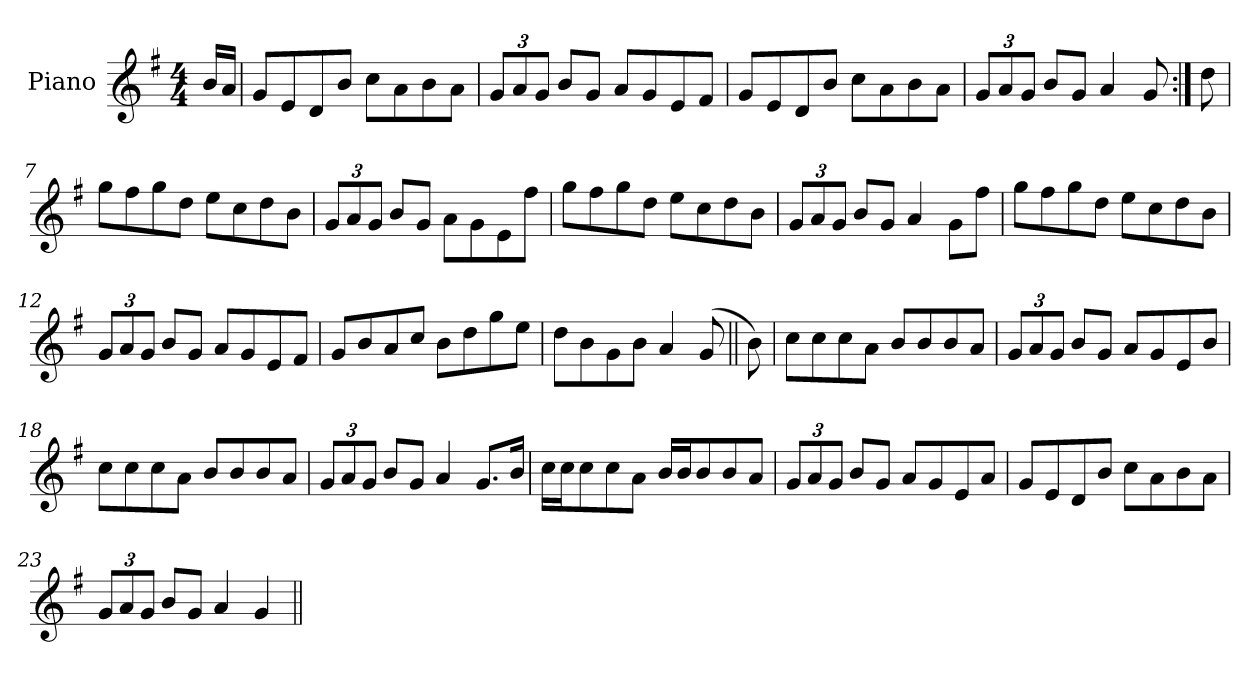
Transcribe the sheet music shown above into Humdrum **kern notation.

**kern
*part1
*staff1
*I"Piano
*I'Pno
*clefG2
*k[f#]
*e:
*M4/4
=1
16b/LL
16a/JJ
=2
8g/L
8e/
8d/
8b/J
8cc\L
8a\
8b\
8a\J
=3
*Xbrackettup
12g/L
12a/
12g/J
8b/L
8g/J
8a/L
8g/
8e/
8f#/J
=4
8g/L
8e/
8d/
8b/J
8cc\L
8a\
8b\
8a\J
=5
12g/L
12a/
12g/J
8b/L
8g/J
4a/
8g/
=6:|!
8dd\
=7
8gg\L
8ff#\
8gg\
8dd\J
8ee\L
8cc\
8dd\
8b\J
!!LO:LB:g=z
=8
12g/L
12a/
12g/J
8b/L
8g/J
8a\L
8g\
8e\
8ff#\J
=9
8gg\L
8ff#\
8gg\
8dd\J
8ee\L
8cc\
8dd\
8b\J
=10
12g/L
12a/
12g/J
8b/L
8g/J
4a/
8g\L
8ff#\J
=11
8gg\L
8ff#\
8gg\
8dd\J
8ee\L
8cc\
8dd\
8b\J
=12
12g/L
12a/
12g/J
8b/L
8g/J
8a/L
8g/
8e/
8f#/J
!!LO:LB:g=z
=13
8g/L
8b/
8a/
8cc/J
8b\L
8dd\
8gg\
8ee\J
=14
8dd\L
8b\
8g\
8b\J
4a/
(<8g/
=15||
8b\)
=16
8cc\L
8cc\
8cc\
8a\J
8b/L
8b/
8b/
8a/J
=17
12g/L
12a/
12g/J
8b/L
8g/J
8a/L
8g/
8e/
8b/J
=18
8cc\L
8cc\
8cc\
8a\J
8b/L
8b/
8b/
8a/J
!!LO:LB:g=z
=19
12g/L
12a/
12g/J
8b/L
8g/J
4a/
8.g/L
16b/Jk
=20
16cc\LL
16cc\J
8cc\
8cc\
8a\J
16b/LL
16b/J
8b/
8b/
8a/J
=21
12g/L
12a/
12g/J
8b/L
8g/J
8a/L
8g/
8e/
8a/J
=22
8g/L
8e/
8d/
8b/J
8cc\L
8a\
8b\
8a\J
=23
12g/L
12a/
12g/J
8b/L
8g/J
4a/
4g/
=||
*-
